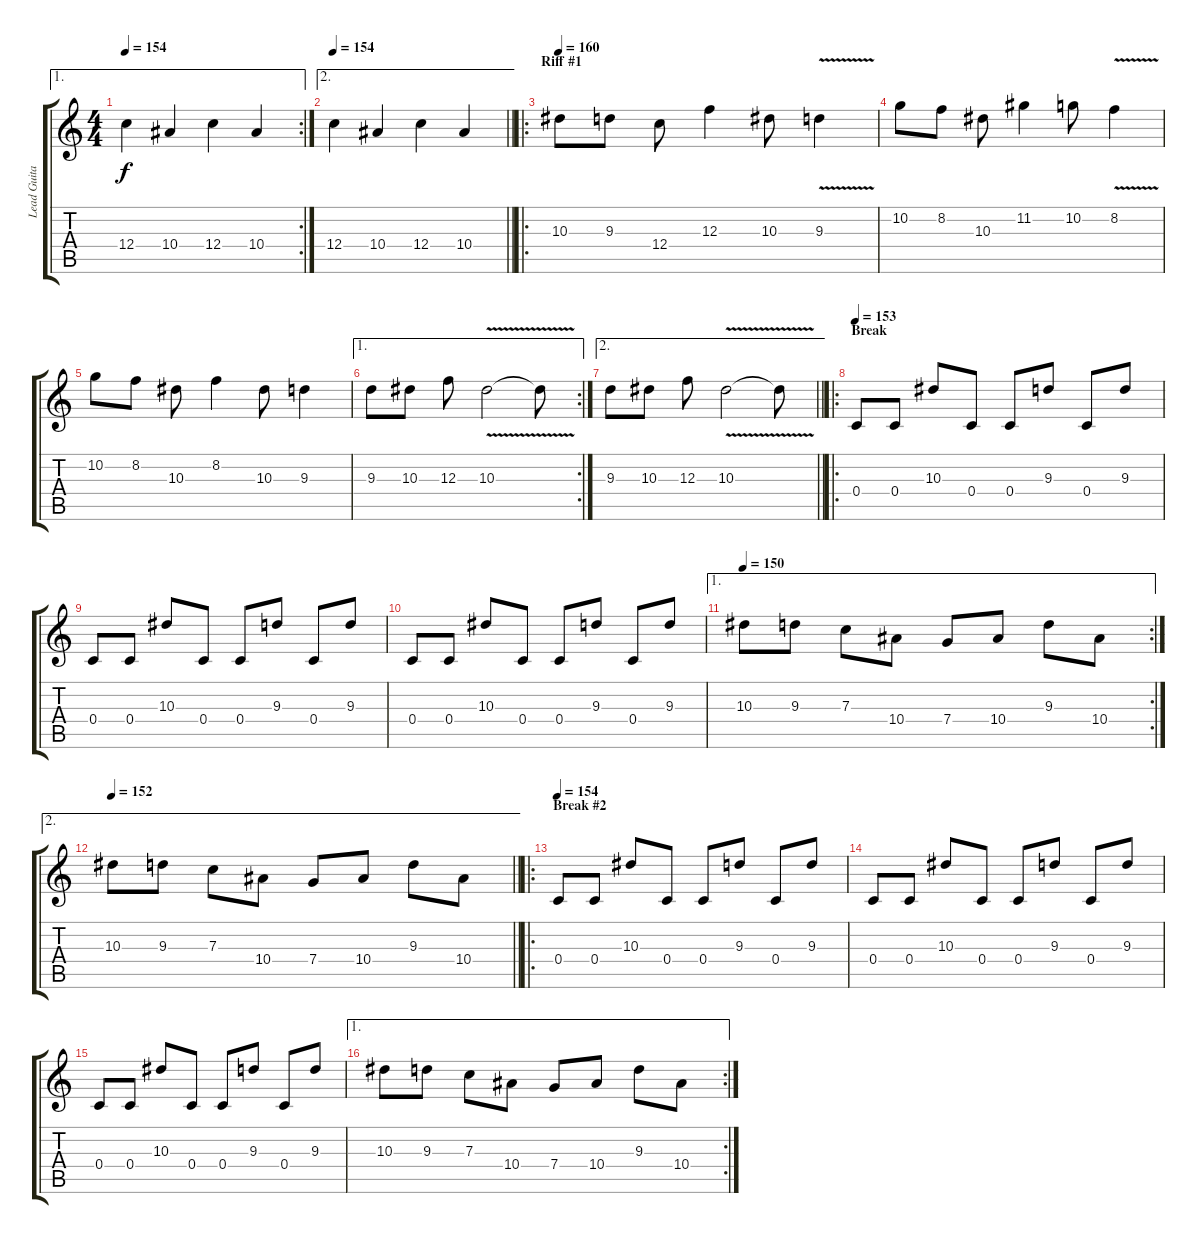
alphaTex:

\track ("Lead Guitar" "Lead Guita") {instrument distortionguitar}
\staff {score tabs}
\tuning (D4 A3 F3 C3 G2 D2) {hide}
\ae 1
\rc 2
\ts (4 4)
\tempo 154
\clef g2
\ks c
12.4.4{dy f} 10.4.4 12.4.4 10.4.4 |
\ae 2
\tempo 154
\barLineRight lightlight
12.4.4 10.4.4 12.4.4 10.4.4 |
\ro
\section ("" "Riff #1")
\tempo 160
10.3.8 9.3.8 12.4.8 12.3.4 10.3.8 9.3{v}.4 |
10.2.8 8.2.8 10.3.8 11.2.4 10.2.8 8.2{v}.4 |
10.2.8 8.2.8 10.3.8 8.2.4 10.3.8 9.3.4 |
\ae 1
\rc 2
9.3.8 10.3.8 12.3.8 10.3{v}.2 10.3{t}.8 |
\ae 2
\barLineRight lightlight
9.3.8 10.3.8 12.3.8 10.3{v}.2 10.3{t}.8 |
\ro
\section ("" "Break")
\tempo 153
0.4.8 0.4.8 10.3.8 0.4.8 0.4.8 9.3.8 0.4.8 9.3.8 |
0.4.8 0.4.8 10.3.8 0.4.8 0.4.8 9.3.8 0.4.8 9.3.8 |
0.4.8 0.4.8 10.3.8 0.4.8 0.4.8 9.3.8 0.4.8 9.3.8 |
\ae 1
\rc 2
\tempo 150
10.3.8 9.3.8 7.3.8 10.4.8 7.4.8 10.4.8 9.3.8 10.4.8 |
\ae 2
\tempo 152
\barLineRight lightlight
10.3.8 9.3.8 7.3.8 10.4.8 7.4.8 10.4.8 9.3.8 10.4.8 |
\ro
\section ("" "Break #2")
\tempo 154
0.4.8 0.4.8 10.3.8 0.4.8 0.4.8 9.3.8 0.4.8 9.3.8 |
0.4.8 0.4.8 10.3.8 0.4.8 0.4.8 9.3.8 0.4.8 9.3.8 |
0.4.8 0.4.8 10.3.8 0.4.8 0.4.8 9.3.8 0.4.8 9.3.8 |
\ae 1
\rc 2
10.3.8 9.3.8 7.3.8 10.4.8 7.4.8 10.4.8 9.3.8 10.4.8
